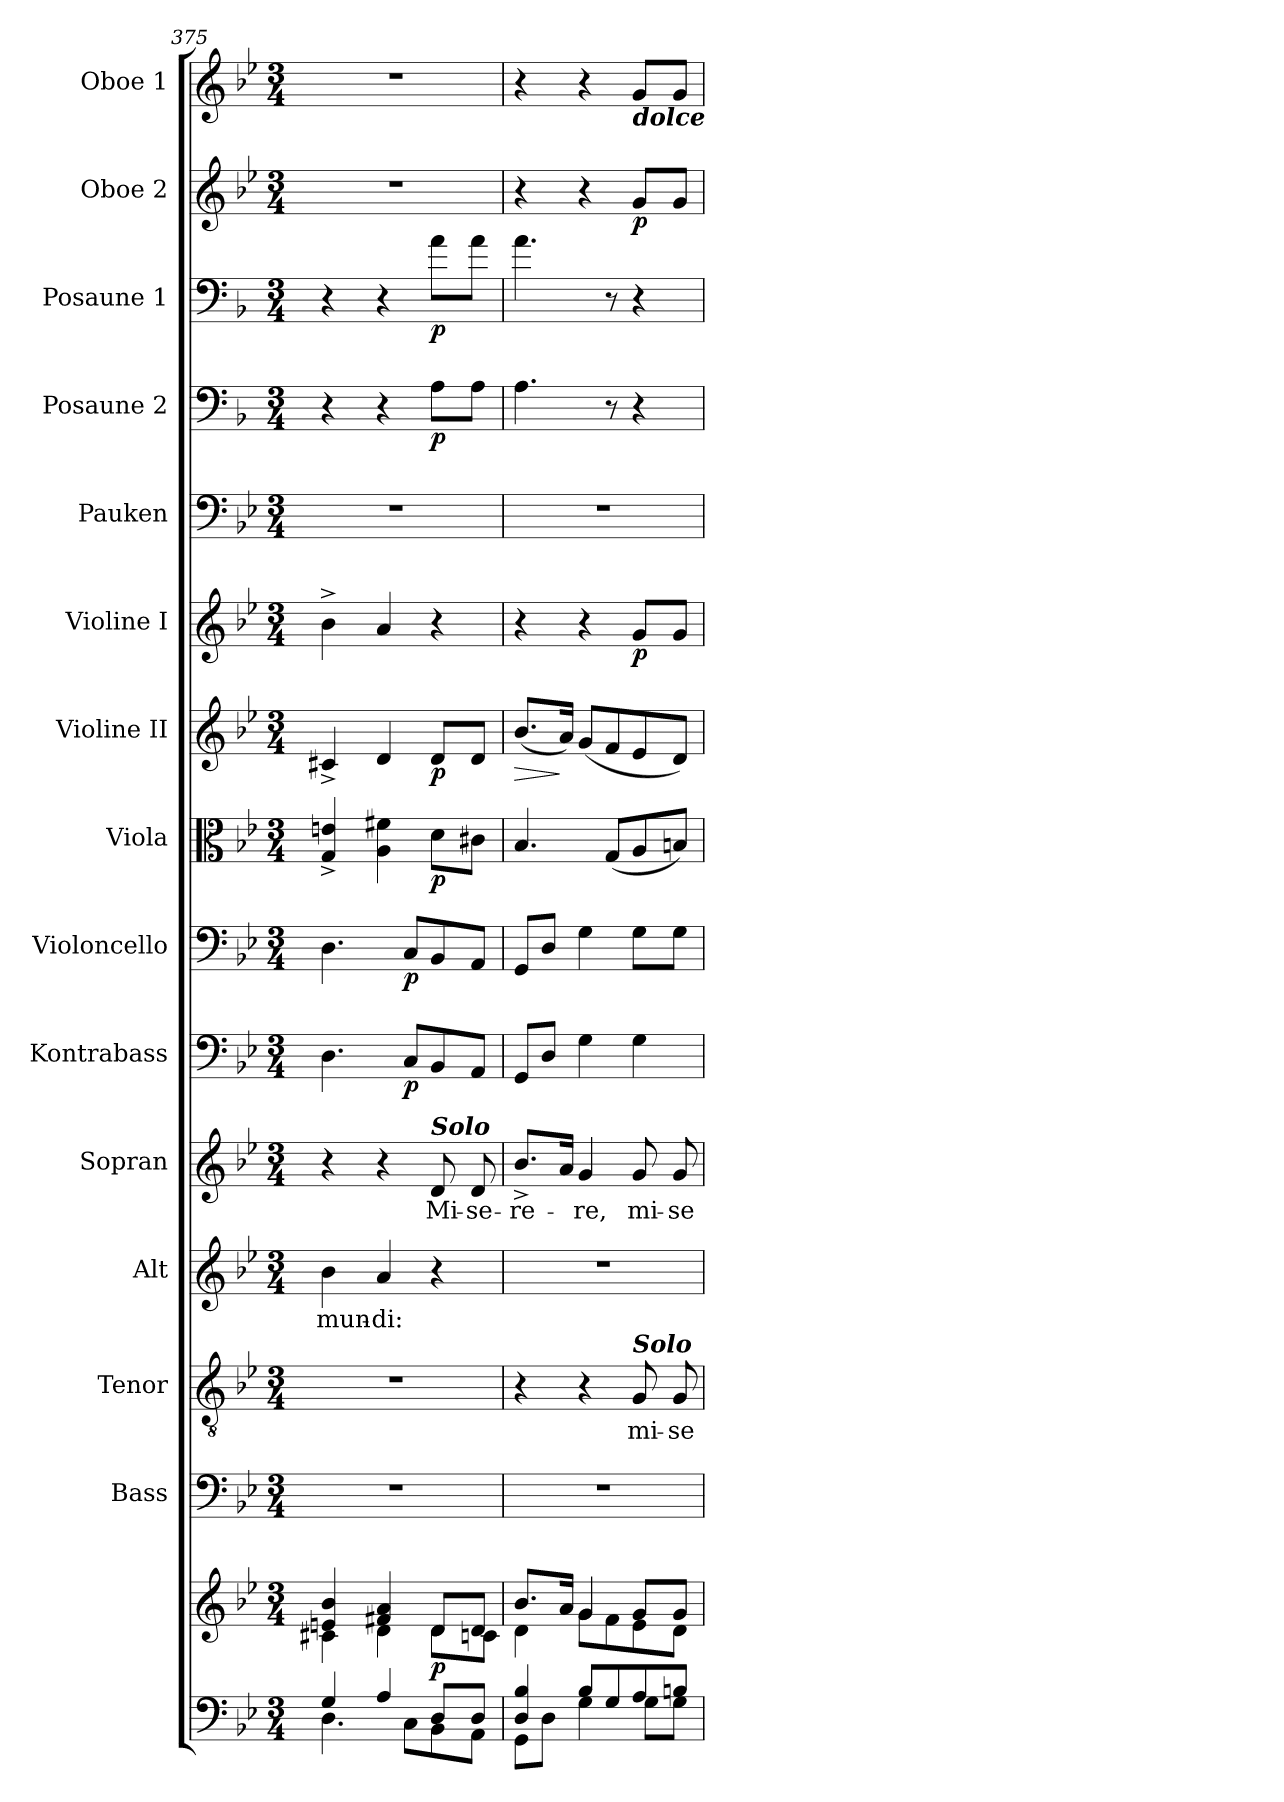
**kern	**kern	**dynam	**kern	**kern	**text	**kern	**text	**kern	**text	**kern	**dynam	**kern	**dynam	**kern	**dynam	**kern	**dynam	**kern	**dynam	**kern	**kern	**dynam	**kern	**dynam	**kern	**dynam	**kern
*part15	*part15	*part15	*part14	*part13	*part13	*part12	*part12	*part11	*part11	*part10	*part10	*part9	*part9	*part8	*part8	*part7	*part7	*part6	*part6	*part5	*part4	*part4	*part3	*part3	*part2	*part2	*part1
*staff16	*staff15	*staff15/16	*staff14	*staff13	*staff13	*staff12	*staff12	*staff11	*staff11	*staff10	*staff10	*staff9	*staff9	*staff8	*staff8	*staff7	*staff7	*staff6	*staff6	*staff5	*staff4	*staff4	*staff3	*staff3	*staff2	*staff2	*staff1
*	*	*	*I"Bass	*I"Tenor	*	*I"Alt	*	*I"Sopran	*	*I"Kontrabass	*	*I"Violoncello	*	*I"Viola	*	*I"Violine II	*	*I"Violine I	*	*I"Pauken	*I"Posaune 2	*	*I"Posaune 1	*	*I"Oboe 2	*	*I"Oboe 1
*	*	*	*I'B.	*I'T.	*	*I'A.	*	*I'S.	*	*I'Kb.	*	*I'Vc.	*	*I'Vla.	*	*I'Vl. II	*	*I'Vl. I	*	*I'Pk.	*I'Pos. 2	*	*I'Pos. 1	*	*I'Ob. 2	*	*I'Ob. 1
*clefF4	*clefG2	*	*clefF4	*clefGv2	*	*clefG2	*	*clefG2	*	*clefF4	*	*clefF4	*	*clefC3	*	*clefG2	*	*clefG2	*	*clefF4	*clefF4	*	*clefF4	*	*clefG2	*	*clefG2
*	*	*	*	*	*	*	*	*	*	*ITrd7c12	*	*	*	*	*	*	*	*	*	*	*ITrd4c7	*	*ITrd4c7	*	*	*	*
*k[b-e-]	*k[b-e-]	*	*k[b-e-]	*k[b-e-]	*	*k[b-e-]	*	*k[b-e-]	*	*k[b-e-]	*	*k[b-e-]	*	*k[b-e-]	*	*k[b-e-]	*	*k[b-e-]	*	*k[b-e-]	*k[b-e-]	*	*k[b-e-]	*	*k[b-e-]	*	*k[b-e-]
*B-:	*B-:	*	*B-:	*B-:	*	*B-:	*	*B-:	*	*B-:	*	*B-:	*	*B-:	*	*B-:	*	*B-:	*	*B-:	*B-:	*	*B-:	*	*B-:	*	*B-:
*M3/4	*M3/4	*	*M3/4	*M3/4	*	*M3/4	*	*M3/4	*	*M3/4	*	*M3/4	*	*M3/4	*	*M3/4	*	*M3/4	*	*M3/4	*M3/4	*	*M3/4	*	*M3/4	*	*M3/4
=375	=375	=375	=375	=375	=375	=375	=375	=375	=375	=375	=375	=375	=375	=375	=375	=375	=375	=375	=375	=375	=375	=375	=375	=375	=375	=375	=375
*^	*^	*	*	*	*	*	*	*	*	*	*	*	*	*	*	*	*	*	*	*	*	*	*	*	*	*	*
!	!	!	!	!	!	!	!	!	!LO:LY:b	!	!	!	!	!	!	!	!	!	!	!	!	!	!	!	!	!	!	!	!
4G/	4.D\	4en/ 4b-/	4c#X\	.	2.r	2.r	.	4b-\	mun-	4r	.	4.DD\	.	4.D\	.	4G/^< 4en/^<	.	4c#X^</	.	4b-^>\	.	2.r	4r	.	4r	.	2.r	.	2.r
!	!	!	!	!	!	!	!	!	!LO:LY:b	!	!	!	!	!	!	!	!	!	!	!	!	!	!	!	!	!	!	!	!
4A/	.	4f#X/ 4a/	4d\	.	.	.	.	4a/	-di:	4r	.	.	.	.	.	4A\ 4f#X\	.	4d/	.	4a/	.	.	4r	.	4r	.	.	.	.
!	!	!	!	!	!	!	!	!	!	!	!	!	!LO:DY:b	!	!LO:DY:b	!	!	!	!	!	!	!	!	!	!	!	!	!	!
.	8C\L	.	.	.	.	.	.	.	.	.	.	8CC/L	p	8C/L	p	.	.	.	.	.	.	.	.	.	.	.	.	.	.
!	!	!	!	!	!	!	!	!	!	!LO:TX:a:Bi:t=Solo	!	!	!	!	!	!	!	!	!	!	!	!	!	!	!	!	!	!	!
!	!	!	!	!LO:DY:b	!	!	!	!	!	!	!LO:LY:b	!	!	!	!	!	!LO:DY:b	!	!LO:DY:b	!	!	!	!	!LO:DY:b	!	!LO:DY:b	!	!	!
8D/L	8BB-\	8d/L	8d\L	p	.	.	.	4r	.	8d/	Mi-	8BBB-/	.	8BB-/	.	8d\L	p	8d/L	p	4r	.	.	8D\L	p	8d\L	p	.	.	.
!	!	!	!	!	!	!	!	!	!	!	!LO:LY:b	!	!	!	!	!	!	!	!	!	!	!	!	!	!	!	!	!	!
8D/J	8AA\J	8d/J	8cn\J	.	.	.	.	.	.	8d/	-se-	8AAA/J	.	8AA/J	.	8c#X\J	.	8d/J	.	.	.	.	8D\J	.	8d\J	.	.	.	.
=376	=376	=376	=376	=376	=376	=376	=376	=376	=376	=376	=376	=376	=376	=376	=376	=376	=376	=376	=376	=376	=376	=376	=376	=376	=376	=376	=376	=376	=376
!	!	!	!	!	!	!	!	!	!	!	!LO:LY:b	!	!	!	!	!	!	!	!LO:HP:b	!	!	!	!	!	!	!	!	!	!
4D/ 4B-/	8GG\L	8.b-/L	4d\	.	2.r	4r	.	2.r	.	8.b-^>/L	-re-	8GGG/L	.	8GG/L	.	4.B-/	.	(<8.b-/L	>	4r	.	2.r	4.D\	.	4.d\	.	4r	.	4r
.	8D\J	.	.	.	.	.	.	.	.	.	.	8DD/J	.	8D/J	.	.	.	.	.	.	.	.	.	.	.	.	.	.	.
.	.	16a/Jk	.	.	.	.	.	.	.	16a/Jk	.	.	.	.	.	.	.	16a/Jk)	]	.	.	.	.	.	.	.	.	.	.
!	!	!	!	!	!	!	!	!	!	!	!LO:LY:b	!	!	!	!	!	!	!	!	!	!	!	!	!	!	!	!	!	!
8B-/L	4G\	4g/	8g\L	.	.	4r	.	.	.	4g/	-re,	4GG\	.	4G\	.	.	.	(<8g/L	.	4r	.	.	.	.	.	.	4r	.	4r
8G/	.	.	8f\	.	.	.	.	.	.	.	.	.	.	.	.	(<8G/L	.	8f/	.	.	.	.	8r	.	8r	.	.	.	.
!	!	!	!	!	!	!	!	!	!	!	!	!	!	!	!	!	!	!	!	!	!	!	!	!	!	!	!	!	!LO:TX:b:Bi:t=dolce
!	!	!	!	!	!	!LO:TX:a:Bi:t=Solo	!	!	!	!	!	!	!	!	!	!	!	!	!	!	!	!	!	!	!	!	!	!	!
!	!	!	!	!	!	!	!LO:LY:b	!	!	!	!LO:LY:b	!	!	!	!	!	!	!	!	!	!LO:DY:b	!	!	!	!	!	!	!LO:DY:b	!
8A/	8G\L	8g/L	8e-\	.	.	8G/	mi-	.	.	8g/	mi-	4GG\	.	8G\L	.	8A/	.	8e-/	.	8g/L	p	.	4r	.	4r	.	8g/L	p	8g/L
!	!	!	!	!	!	!	!LO:LY:b	!	!	!	!LO:LY:b	!	!	!	!	!	!	!	!	!	!	!	!	!	!	!	!	!	!
8Bn/J	8G\J	8g/J	8d\J	.	.	8G/	-se-	.	.	8g/	-se-	.	.	8G\J	.	8Bn/J)	.	8d/J)	.	8g/J	.	.	.	.	.	.	8g/J	.	8g/J
*v	*v	*	*	*	*	*	*	*	*	*	*	*	*	*	*	*	*	*	*	*	*	*	*	*	*	*	*	*	*
*	*v	*v	*	*	*	*	*	*	*	*	*	*	*	*	*	*	*	*	*	*	*	*	*	*	*	*	*	*
=	=	=	=	=	=	=	=	=	=	=	=	=	=	=	=	=	=	=	=	=	=	=	=	=	=	=	=
*-	*-	*-	*-	*-	*-	*-	*-	*-	*-	*-	*-	*-	*-	*-	*-	*-	*-	*-	*-	*-	*-	*-	*-	*-	*-	*-	*-
